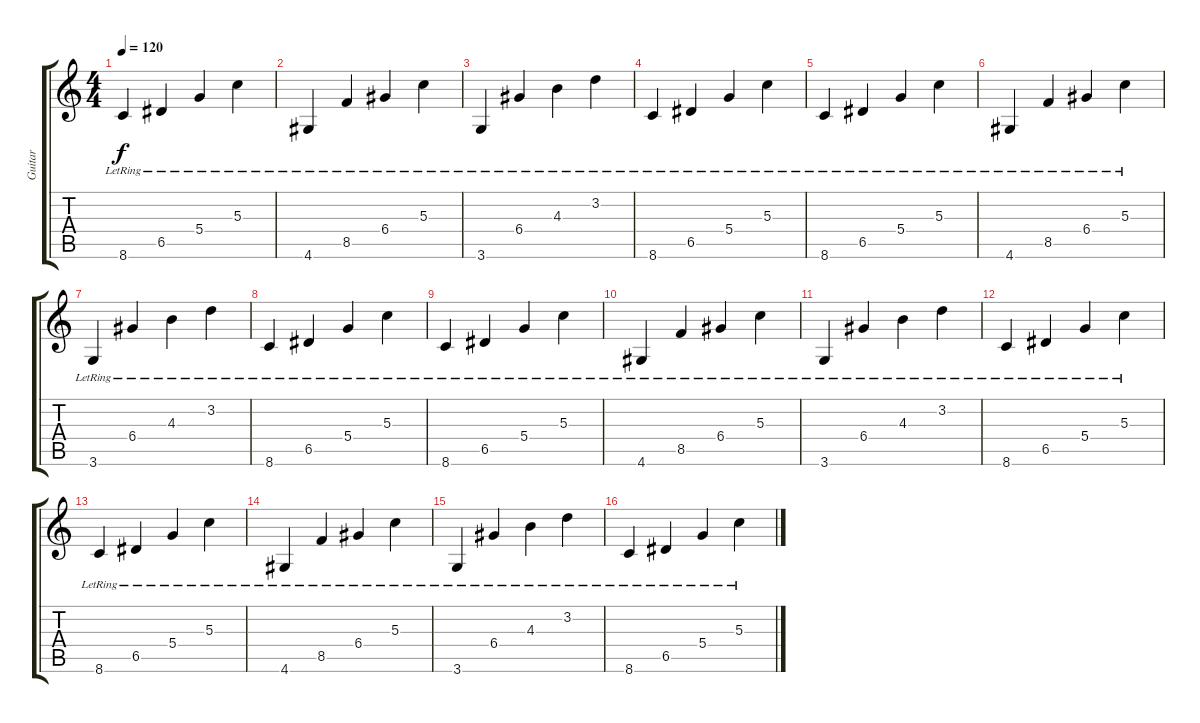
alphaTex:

\track ("Guitar" "Guitar") {instrument acousticguitarnylon}
\staff {score tabs}
\tuning (E4 B3 G3 D3 A2 E2) {hide}
\ts (4 4)
\tempo 120
\clef g2
\ks c
8.6{lr}.4{dy f} 6.5{lr}.4 5.4{lr}.4 5.3{lr}.4 |
4.6{lr}.4 8.5{lr}.4 6.4{lr}.4 5.3{lr}.4 |
3.6{lr}.4 6.4{lr}.4 4.3{lr}.4 3.2{lr}.4 |
8.6{lr}.4 6.5{lr}.4 5.4{lr}.4 5.3{lr}.4 |
8.6{lr}.4 6.5{lr}.4 5.4{lr}.4 5.3{lr}.4 |
4.6{lr}.4 8.5{lr}.4 6.4{lr}.4 5.3{lr}.4 |
3.6{lr}.4 6.4{lr}.4 4.3{lr}.4 3.2{lr}.4 |
8.6{lr}.4 6.5{lr}.4 5.4{lr}.4 5.3{lr}.4 |
8.6{lr}.4 6.5{lr}.4 5.4{lr}.4 5.3{lr}.4 |
4.6{lr}.4 8.5{lr}.4 6.4{lr}.4 5.3{lr}.4 |
3.6{lr}.4 6.4{lr}.4 4.3{lr}.4 3.2{lr}.4 |
8.6{lr}.4{volume 5} 6.5{lr}.4 5.4{lr}.4 5.3{lr}.4 |
8.6{lr}.4 6.5{lr}.4 5.4{lr}.4 5.3{lr}.4 |
4.6{lr}.4 8.5{lr}.4 6.4{lr}.4 5.3{lr}.4 |
3.6{lr}.4 6.4{lr}.4 4.3{lr}.4 3.2{lr}.4 |
8.6{lr}.4{volume 2} 6.5{lr}.4 5.4{lr}.4 5.3{lr}.4
